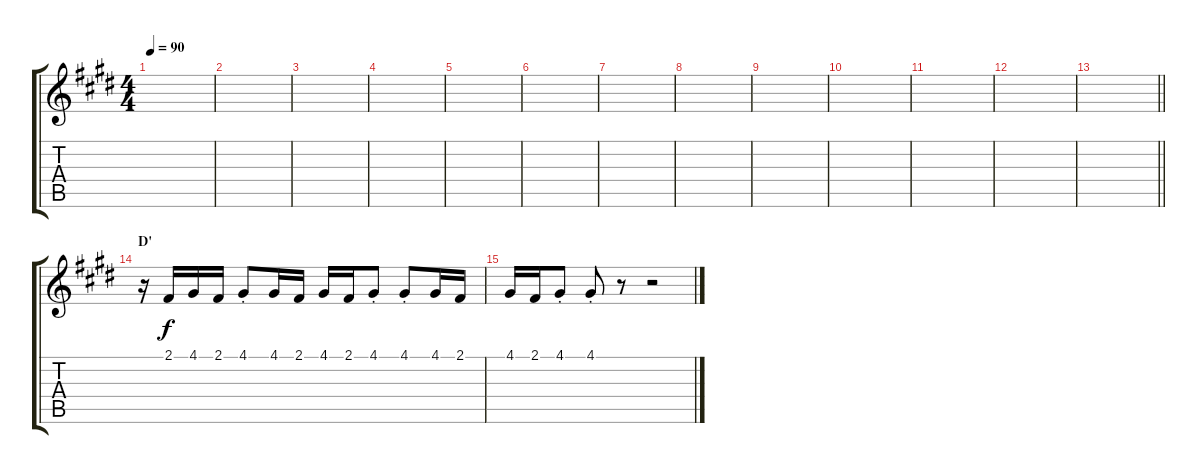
\track "" {instrument pad3polysynth}
\staff {score tabs}
\tuning (E4 B3 G3 D3 A2 E2) {hide}
\ts (4 4)
\tempo 90
\clef g2
\ks c#minor
|
|
|
|
|
|
|
|
|
|
|
|
\barLineRight lightlight
|
\section ("" "D'")
r.16 2.1.16 4.1.16 2.1.16 4.1{st}.8 4.1.16 2.1.16 4.1.16 2.1.16 4.1{st}.8 4.1{st}.8 4.1.16 2.1.16 |
4.1.16 2.1.16 4.1{st}.8 4.1{st}.8 r.8 r.2
